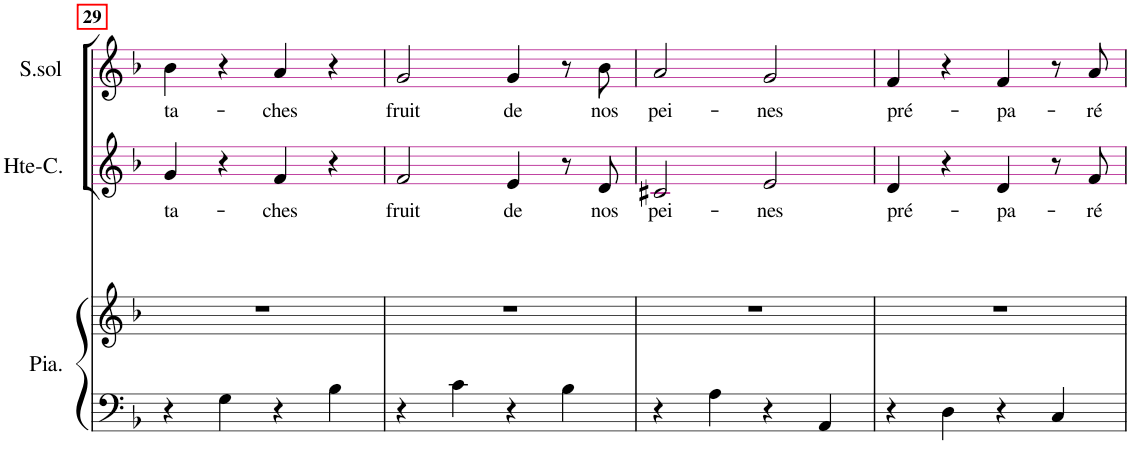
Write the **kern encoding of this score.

**kern	**kern	**kern	**text	**kern	**text
*part3	*part3	*part2	*part2	*part1	*part1
*staff4	*staff3	*staff2	*staff2	*staff1	*staff1
*I"Piano	*	*I"Hte-Contre	*	*I"Soprano solo	*
*I'Pia.	*	*I'Hte-C.	*	*I'S.sol	*
!!LO:PB:g=z
*clefF4	*clefG2	*clefG2	*	*clefG2	*
*k[b-]	*k[b-]	*k[b-]	*	*k[b-]	*
*M2/2	*M2/2	*M2/2	*	*M2/2	*
*met(c|)	*met(c|)	*met(c|)	*	*met(c|)	*
=29	=29	=29	=29	=29	=29
!	!	!	!LO:LY:b	!	!LO:LY:b
4r	1r	4g/	ta-	4b-\	ta-
4G\	.	4r	.	4r	.
!	!	!	!LO:LY:b	!	!LO:LY:b
4r	.	4f/	-ches	4a/	-ches
4B-\	.	4r	.	4r	.
=30	=30	=30	=30	=30	=30
!	!	!	!LO:LY:b	!	!LO:LY:b
4r	1r	2f/	fruit	2g/	fruit
4c\	.	.	.	.	.
!	!	!	!LO:LY:b	!	!LO:LY:b
4r	.	4e/	de	4g/	de
4B-\	.	8r	.	8r	.
!	!	!	!LO:LY:b	!	!LO:LY:b
.	.	8d/	nos	8b-\	nos
=31	=31	=31	=31	=31	=31
!	!	!	!LO:LY:b	!	!LO:LY:b
4r	1r	2c#X/	pei-	2a/	pei-
4A\	.	.	.	.	.
!	!	!	!LO:LY:b	!	!LO:LY:b
4r	.	2e/	-nes	2g/	-nes
4AA/	.	.	.	.	.
=32	=32	=32	=32	=32	=32
!	!	!	!LO:LY:b	!	!LO:LY:b
4r	1r	4d/	pré-	4f/	pré-
4D\	.	4r	.	4r	.
!	!	!	!LO:LY:b	!	!LO:LY:b
4r	.	4d/	-pa-	4f/	-pa-
4C/	.	8r	.	8r	.
!	!	!	!LO:LY:b	!	!LO:LY:b
.	.	8f/	-ré	8a/	-ré
=	=	=	=	=	=
*-	*-	*-	*-	*-	*-
